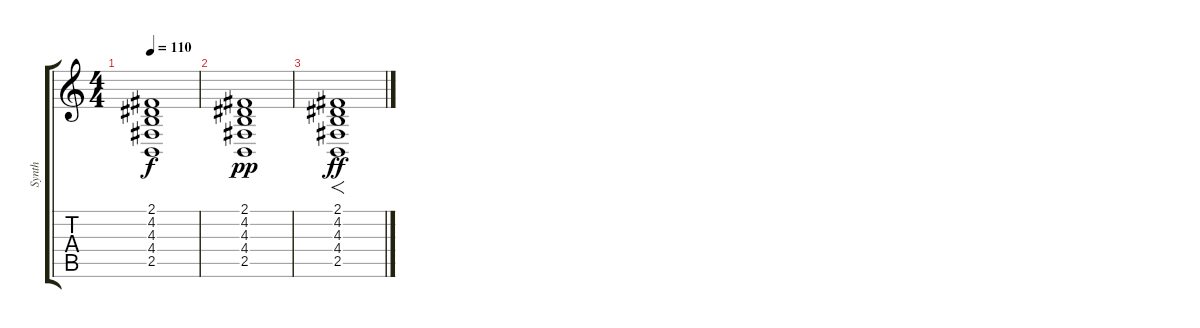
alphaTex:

\track ("Synth" "Synth") {instrument synthstrings1}
\staff {score tabs}
\tuning (E4 B3 G3 D3 A2 E2) {hide}
\ts (4 4)
\tempo 110
\clef g2
\ks c
(2.1{t} 4.2{t} 4.3{t} 4.4{t} 2.5{t}).1{dy f} |
(2.1 4.2 4.3 4.4 2.5).1{dy pp} |
(2.1 4.2 4.3 4.4 2.5).1{f dy ff}
